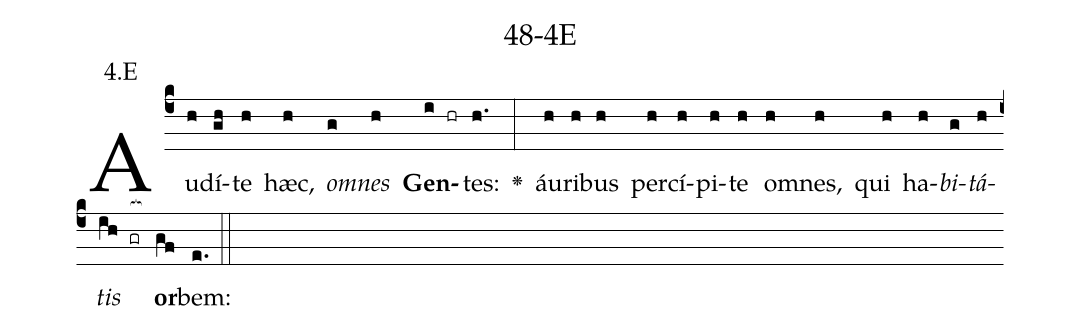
name: 48-4E;
annotation: 4.E;
%%
(c4)Au(h)dí(gh)te(h) hæc,(h) <i>om</i>(g)<i>nes</i>(h) <b>Gen</b>(i hr)tes:(h.) <v>\greheightstar</v>(:) áu(h)ri(h)bus(h) per(h)cí(h)pi(h)te(h) om(h)nes,(h) qui(h) ha(h)<i>bi</i>(g)<i>tá</i>(h)<i>tis</i>(ih gr[ocb:1{]) <b>or</b>(gf[ocb:0}])bem:(e.) (::)


%E(h) u(g) o(h) u(ih) a(gf) e.(e.) (::)
